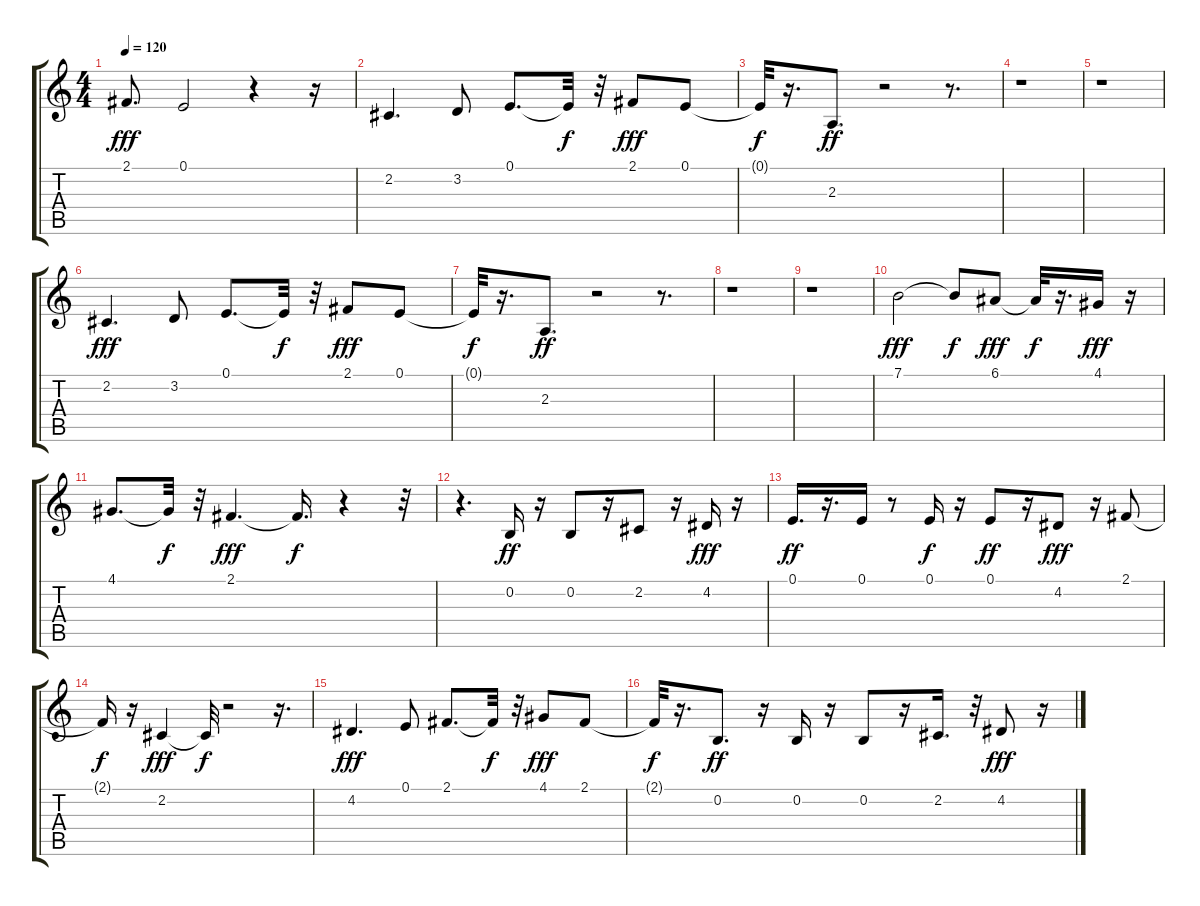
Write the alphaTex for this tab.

\track "" {instrument voiceoohs}
\staff {score tabs}
\tuning (E4 B3 G3 D3 A2 E2) {hide}
\ts (4 4)
\tempo 120
\clef g2
\ks c
2.1.8{d dy fff} 0.1.2 r.4 r.16 |
2.2.4{d} 3.2.8 0.1.8{d} 0.1{t}.32{dy f} r.32 2.1.8{dy fff} 0.1.8 |
0.1{t}.32{dy f} r.16{d} 2.3.8{d dy ff} r.2 r.8{d} |
r.1 |
r.1 |
2.2.4{d dy fff} 3.2.8 0.1.8{d} 0.1{t}.32{dy f} r.32 2.1.8{dy fff} 0.1.8 |
0.1{t}.32{dy f} r.16{d} 2.3.8{d dy ff} r.2 r.8{d} |
r.1 |
r.1 |
7.1.2{dy fff} 7.1{t}.8{dy f} 6.1.8{dy fff} 6.1{t}.32{dy f} r.16{d} 4.1.16{dy fff} r.16 |
4.1.8{d} 4.1{t}.32{dy f} r.32 2.1.4{d dy fff} 2.1{t}.16{d dy f} r.4 r.32 |
r.4{d} 0.2.16{dy ff} r.16 0.2.8 r.16 2.2.8 r.16 4.2.16{dy fff} r.16 |
0.1.16{d dy ff} r.16{d} 0.1.16 r.8 0.1.16{dy f} r.16 0.1.8{dy ff} r.16 4.2.8{dy fff} r.16 2.1.8 |
2.1{t}.16{dy f} r.16 2.2.4{dy fff} 2.2{t}.32{dy f} r.2 r.16{d} |
4.2.4{d dy fff} 0.1.8 2.1.8{d} 2.1{t}.32{dy f} r.32 4.1.8{dy fff} 2.1.8 |
2.1{t}.32{dy f} r.16{d} 0.2.8{d dy ff} r.16 0.2.16 r.16 0.2.8 r.16 2.2.16{d} r.32 4.2.8{dy fff} r.16
